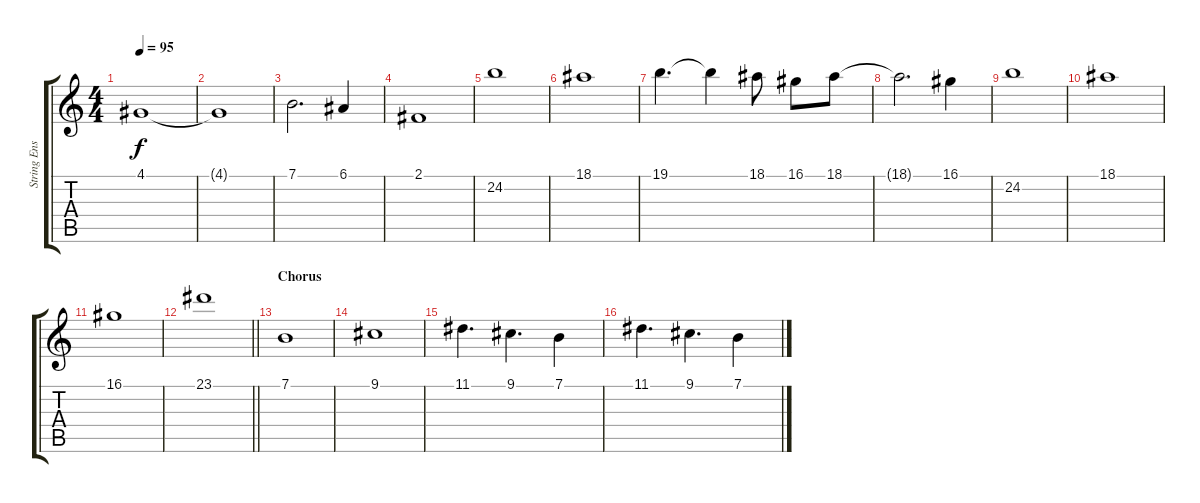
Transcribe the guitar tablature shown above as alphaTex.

\track ("String Ensemble" "String Ens") {instrument stringensemble1}
\staff {score tabs}
\tuning (E4 B3 G3 D3 A2 E2) {hide}
\ts (4 4)
\tempo 95
\clef g2
\ks c
4.1.1{dy f} |
4.1{t}.1 |
7.1.2{d} 6.1.4 |
2.1.1 |
24.2.1 |
18.1.1 |
19.1.4{d} 19.1{t}.4 18.1.8 16.1.8 18.1.8 |
18.1{t}.2{d} 16.1.4 |
24.2.1 |
18.1.1 |
16.1.1 |
\barLineRight lightlight
23.1.1 |
\section ("" "Chorus ")
7.1.1 |
9.1.1 |
11.1.4{d} 9.1.4{d} 7.1.4 |
11.1.4{d} 9.1.4{d} 7.1.4
